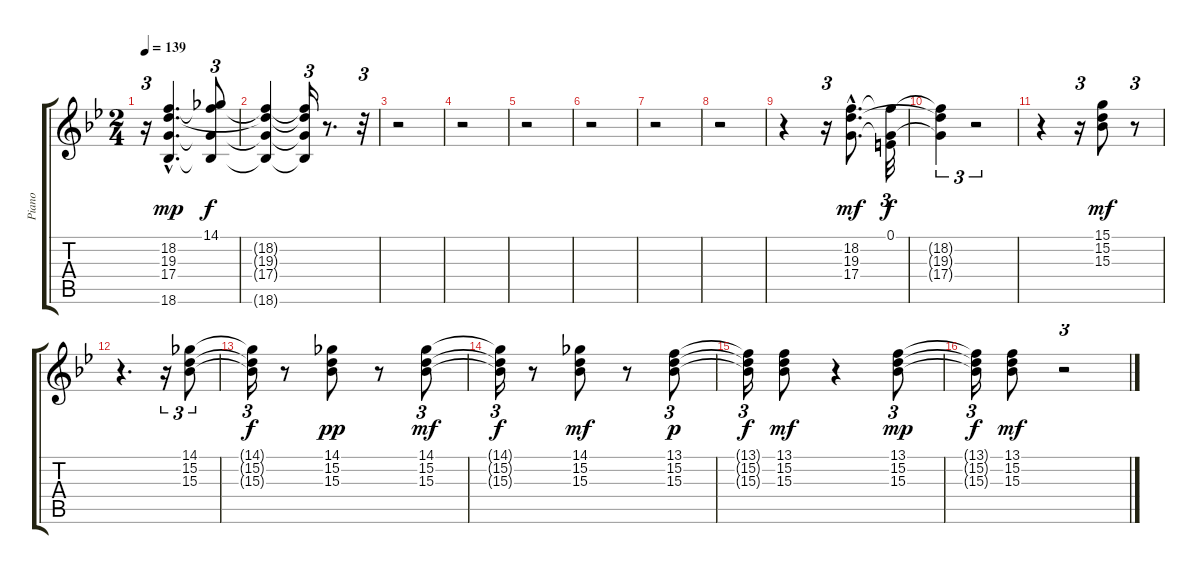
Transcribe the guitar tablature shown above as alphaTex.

\track ("Piano" "Piano") {instrument acousticgrandpiano}
\staff {score tabs}
\tuning (E4 B3 G3 D3 A2 E2) {hide}
\ts (2 4)
\tempo 139
\clef g2
\ks bb
r.16{tu (3 2) dy f} (18.2{hac} 19.3{hac} 17.4{hac} 18.6{hac}).4{d dy mp} (14.1{t} 18.2{t} 17.4{t} 18.6{t}).8{tu (3 2) dy f} |
(18.2{t} 19.3{t} 17.4{t} 18.6{t}).4 (18.2{t} 19.3{t} 17.4{t} 18.6{t}).16{tu (3 2)} r.8{d} r.32{tu (3 2)} |
r.2 |
r.2 |
r.2 |
r.2 |
r.2 |
r.2 |
r.4 r.16{tu (3 2)} (18.2{hac} 19.3{hac} 17.4{hac}).8{d dy mf} (0.1 18.2{t} 17.4{t}).32{tu (3 2) dy f} |
(18.2{t} 19.3{t} 17.4{t}).4{tu (3 2)} r.2{tu (3 2)} |
r.4 r.16{tu (3 2)} (15.1 15.2 15.3).8{dy mf} r.8{tu (3 2)} |
r.4{d} r.16{tu (3 2)} (14.1 15.2 15.3).8{tu (3 2)} |
(14.1{t} 15.2{t} 15.3{t}).16{tu (3 2) dy f} r.8 (14.1 15.2 15.3).8{dy pp} r.8 (14.1 15.2 15.3).8{tu (3 2) dy mf} |
(14.1{t} 15.2{t} 15.3{t}).16{tu (3 2) dy f} r.8 (14.1 15.2 15.3).8{dy mf} r.8 (13.1 15.2 15.3).8{tu (3 2) dy p} |
(13.1{t} 15.2{t} 15.3{t}).16{tu (3 2) dy f} (13.1 15.2 15.3).8{dy mf} r.4 (13.1 15.2 15.3).8{tu (3 2) dy mp} |
(13.1{t} 15.2{t} 15.3{t}).16{tu (3 2) dy f} (13.1 15.2 15.3).8{dy mf} r.2{tu (3 2)}
